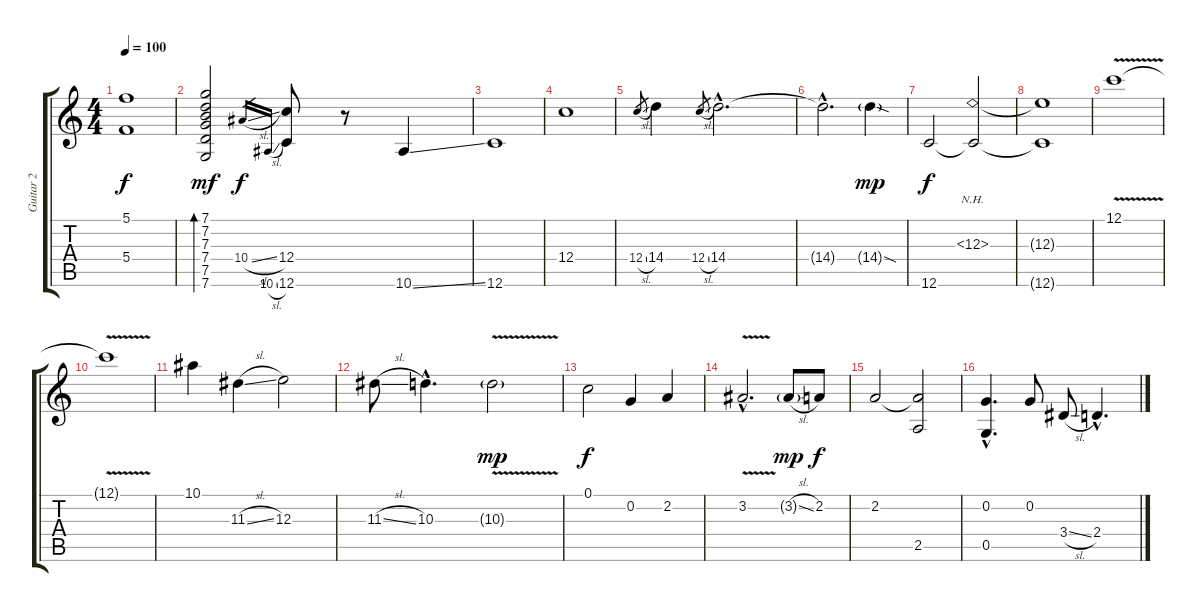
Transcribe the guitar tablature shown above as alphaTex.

\track ("Guitar 2" "Guitar 2") {instrument acousticguitarnylon}
\staff {score tabs}
\tuning (C4 G3 E3 C3 G2 C2) {hide}
\ts (4 4)
\tempo 100
\clef g2
\ks c
(5.1 5.4).1{dy f} |
(7.1 7.2 7.3 7.4 7.5 7.6).2{bd 240 dy mf} 10.4{sl}.16{gr dy f} 10.6{sl}.16{gr} (12.4 12.6).8 r.8 10.6{ss}.4 |
12.6.1 |
12.4.1 |
12.4{sl}.8{gr} 14.4.4 12.4{sl}.8{gr} 14.4{hac}.2{d} |
14.4{hac t}.2{d} 14.4{sod g}.4{dy mp} |
12.6.2{dy f} (12.3{nh} 12.6{t}).2 |
(12.3{t} 12.6{t}).1 |
12.1{v}.1 |
12.1{t}.1 |
10.1.4 11.3{sl}.4 12.3.2 |
11.3{sl}.8 10.3{hac}.4{d} 10.3{v g}.2{dy mp} |
0.1.2{dy f} 0.2.4 2.2.4 |
3.2{v hac}.2{d} 3.2{sl g}.8{dy mp} 2.2.8{dy f} |
2.2.2 (2.2{t} 2.5).2 |
(0.2{hac} 0.5{hac}).4{d} 0.2.8 3.4{sl}.8 2.4{hac}.4{d}
